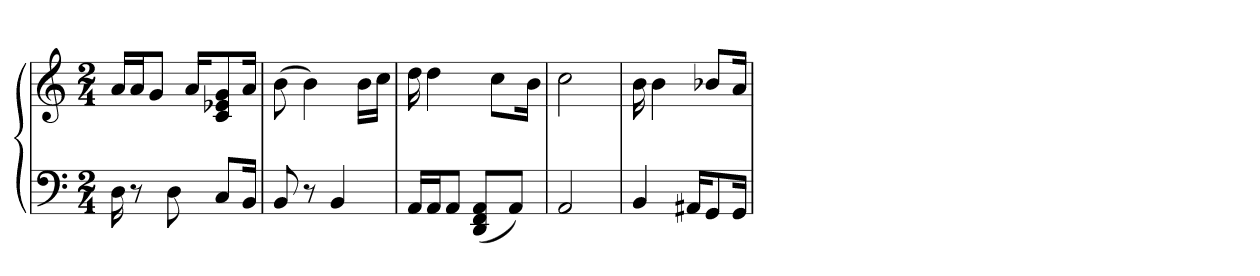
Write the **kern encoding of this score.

**kern	**kern
*part1	*part1
*staff2	*staff1
*clefF4	*clefG2
*k[]	*k[]
*M2/4	*M2/4
=1	=1
16D	16a/LL
8r	16a/J
.	8g/J
8D	.
.	16a/KL
8C/L	8c/ 8e-X/ 8g/
16BB/Jk	16a/Jk
=2	=2
8BB	(8b
8r	4b)
4BB	.
.	16b\LL
.	16cc\JJ
=3	=3
16AA/LL	16dd
16AA/J	4dd
8AA/J	.
(8DD/ 8FF/ 8AA/L	.
.	8cc\L
8AA/J)	.
.	16b\Jk
=4	=4
2AA	2cc
=5	=5
4BB	16b
.	4b
16AA#X/KL	.
8GG/	8b-X/L
16GG/Jk	16a/Jk
=	=
*-	*-
